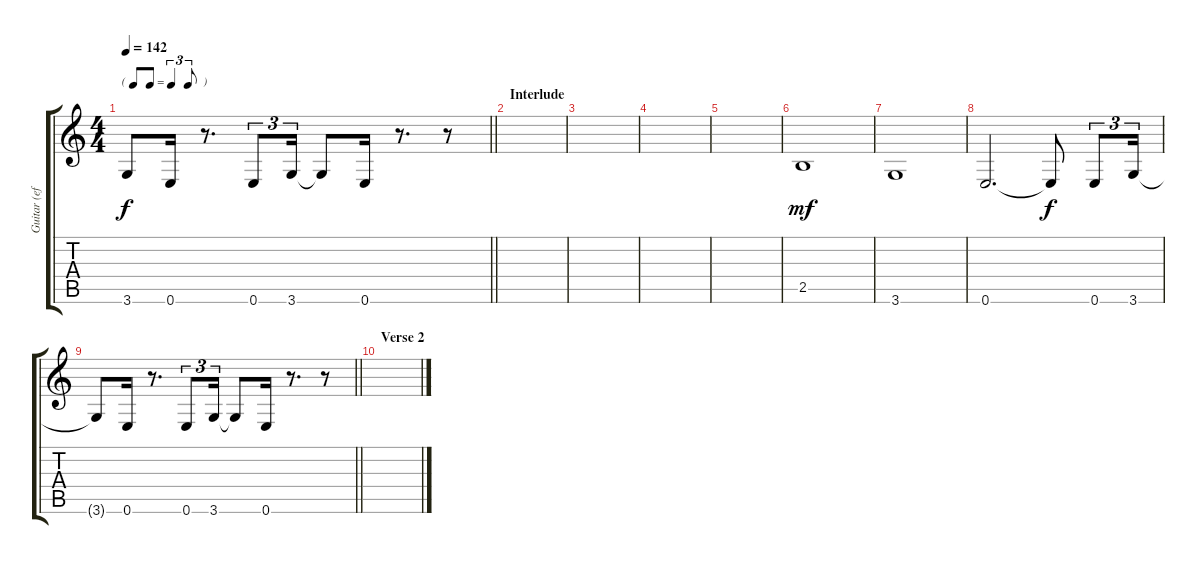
\track ("Guitar (effects)" "Guitar (ef") {instrument distortionguitar}
\staff {score tabs}
\tuning (E4 B3 G3 D3 A2 E2) {hide}
\ts (4 4)
\tf triplet8th
\tempo 142
\clef g2
\barLineRight lightlight
\ks c
3.6{t}.8{dy f} 0.6.16 r.8{d} 0.6.8{tu (3 2)} 3.6.16{tu (3 2)} 3.6{t}.8 0.6.16 r.8{d} r.8 |
\section ("" "Interlude")
|
|
|
|
2.5.1{dy mf} |
3.6.1 |
0.6.2{d} 0.6{t}.8{dy f} 0.6.8{tu (3 2)} 3.6.16{tu (3 2)} |
\barLineRight lightlight
3.6{t}.8 0.6.16 r.8{d} 0.6.8{tu (3 2)} 3.6.16{tu (3 2)} 3.6{t}.8 0.6.16 r.8{d} r.8 |
\section ("" "Verse 2")
